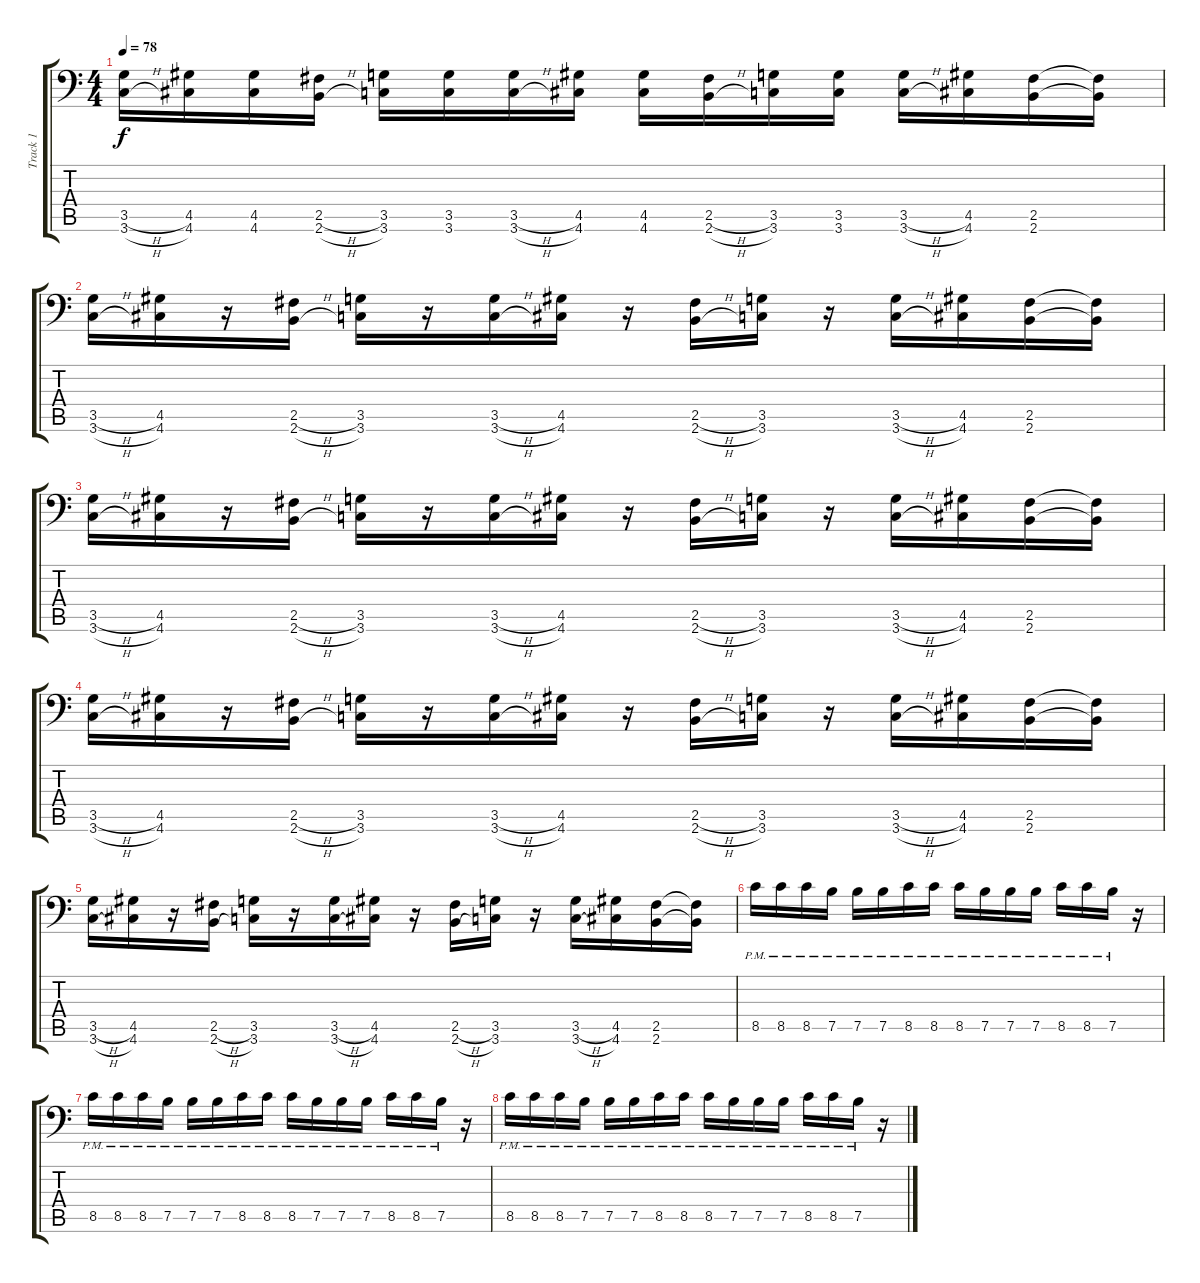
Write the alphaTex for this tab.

\track ("Track 1" "Track 1") {instrument electricguitarjazz}
\staff {score tabs}
\tuning (B3 Gb3 D3 A2 E2 A1) {hide}
\ts (4 4)
\tempo 78
\clef f4
\ks c
(3.5{h} 3.6{h}).16{dy f} (4.5 4.6).16 (4.5 4.6).16 (2.5{h} 2.6{h}).16 (3.5 3.6).16 (3.5 3.6).16 (3.5{h} 3.6{h}).16 (4.5 4.6).16 (4.5 4.6).16 (2.5{h} 2.6{h}).16 (3.5 3.6).16 (3.5 3.6).16 (3.5{h} 3.6{h}).16 (4.5 4.6).16 (2.5 2.6).16 (2.5{t} 2.6{t}).16 |
(3.5{h} 3.6{h}).16 (4.5 4.6).16 r.16 (2.5{h} 2.6{h}).16 (3.5 3.6).16 r.16 (3.5{h} 3.6{h}).16 (4.5 4.6).16 r.16 (2.5{h} 2.6{h}).16 (3.5 3.6).16 r.16 (3.5{h} 3.6{h}).16 (4.5 4.6).16 (2.5 2.6).16 (2.5{t} 2.6{t}).16 |
(3.5{h} 3.6{h}).16 (4.5 4.6).16 r.16 (2.5{h} 2.6{h}).16 (3.5 3.6).16 r.16 (3.5{h} 3.6{h}).16 (4.5 4.6).16 r.16 (2.5{h} 2.6{h}).16 (3.5 3.6).16 r.16 (3.5{h} 3.6{h}).16 (4.5 4.6).16 (2.5 2.6).16 (2.5{t} 2.6{t}).16 |
(3.5{h} 3.6{h}).16 (4.5 4.6).16 r.16 (2.5{h} 2.6{h}).16 (3.5 3.6).16 r.16 (3.5{h} 3.6{h}).16 (4.5 4.6).16 r.16 (2.5{h} 2.6{h}).16 (3.5 3.6).16 r.16 (3.5{h} 3.6{h}).16 (4.5 4.6).16 (2.5 2.6).16 (2.5{t} 2.6{t}).16 |
(3.5{h} 3.6{h}).16 (4.5 4.6).16 r.16 (2.5{h} 2.6{h}).16 (3.5 3.6).16 r.16 (3.5{h} 3.6{h}).16 (4.5 4.6).16 r.16 (2.5{h} 2.6{h}).16 (3.5 3.6).16 r.16 (3.5{h} 3.6{h}).16 (4.5 4.6).16 (2.5 2.6).16 (2.5{t} 2.6{t}).16 |
8.5{pm}.16 8.5{pm}.16 8.5{pm}.16 7.5{pm}.16 7.5{pm}.16 7.5{pm}.16 8.5{pm}.16 8.5{pm}.16 8.5{pm}.16 7.5{pm}.16 7.5{pm}.16 7.5{pm}.16 8.5{pm}.16 8.5{pm}.16 7.5{pm}.16 r.16 |
8.5{pm}.16 8.5{pm}.16 8.5{pm}.16 7.5{pm}.16 7.5{pm}.16 7.5{pm}.16 8.5{pm}.16 8.5{pm}.16 8.5{pm}.16 7.5{pm}.16 7.5{pm}.16 7.5{pm}.16 8.5{pm}.16 8.5{pm}.16 7.5{pm}.16 r.16 |
8.5{pm}.16 8.5{pm}.16 8.5{pm}.16 7.5{pm}.16 7.5{pm}.16 7.5{pm}.16 8.5{pm}.16 8.5{pm}.16 8.5{pm}.16 7.5{pm}.16 7.5{pm}.16 7.5{pm}.16 8.5{pm}.16 8.5{pm}.16 7.5{pm}.16 r.16
